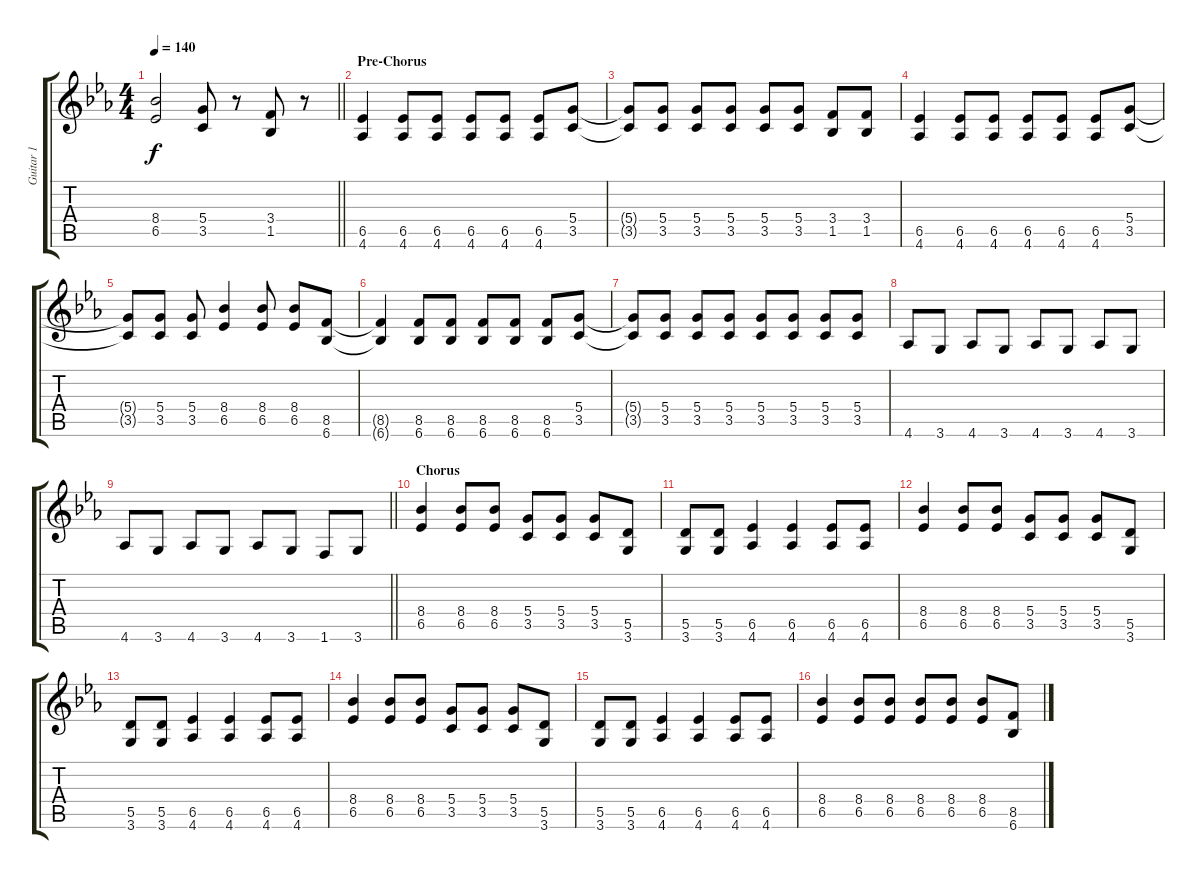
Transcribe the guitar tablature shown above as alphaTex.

\track ("Guitar 1" "Guitar 1") {instrument distortionguitar}
\staff {score tabs}
\tuning (E4 B3 G3 D3 A2 E2) {hide}
\ts (4 4)
\tempo 140
\clef g2
\barLineRight lightlight
\ks eb
(8.4{t} 6.5{t}).2{dy f} (5.4 3.5).8 r.8 (3.4 1.5).8 r.8 |
\section ("" "Pre-Chorus")
(6.5 4.6).4 (6.5 4.6).8 (6.5 4.6).8 (6.5 4.6).8 (6.5 4.6).8 (6.5 4.6).8 (5.4 3.5).8 |
(5.4{t} 3.5{t}).8 (5.4 3.5).8 (5.4 3.5).8 (5.4 3.5).8 (5.4 3.5).8 (5.4 3.5).8 (3.4 1.5).8 (3.4 1.5).8 |
(6.5 4.6).4 (6.5 4.6).8 (6.5 4.6).8 (6.5 4.6).8 (6.5 4.6).8 (6.5 4.6).8 (5.4 3.5).8 |
(5.4{t} 3.5{t}).8 (5.4 3.5).8 (5.4 3.5).8 (8.4 6.5).4 (8.4 6.5).8 (8.4 6.5).8 (8.5 6.6).8 |
(8.5{t} 6.6{t}).4 (8.5 6.6).8 (8.5 6.6).8 (8.5 6.6).8 (8.5 6.6).8 (8.5 6.6).8 (5.4 3.5).8 |
(5.4{t} 3.5{t}).8 (5.4 3.5).8 (5.4 3.5).8 (5.4 3.5).8 (5.4 3.5).8 (5.4 3.5).8 (5.4 3.5).8 (5.4 3.5).8 |
4.6.8 3.6.8 4.6.8 3.6.8 4.6.8 3.6.8 4.6.8 3.6.8 |
\barLineRight lightlight
4.6.8 3.6.8 4.6.8 3.6.8 4.6.8 3.6.8 1.6.8 3.6.8 |
\section ("" "Chorus")
(8.4 6.5).4 (8.4 6.5).8 (8.4 6.5).8 (5.4 3.5).8 (5.4 3.5).8 (5.4 3.5).8 (5.5 3.6).8 |
(5.5 3.6).8 (5.5 3.6).8 (6.5 4.6).4 (6.5 4.6).4 (6.5 4.6).8 (6.5 4.6).8 |
(8.4 6.5).4 (8.4 6.5).8 (8.4 6.5).8 (5.4 3.5).8 (5.4 3.5).8 (5.4 3.5).8 (5.5 3.6).8 |
(5.5 3.6).8 (5.5 3.6).8 (6.5 4.6).4 (6.5 4.6).4 (6.5 4.6).8 (6.5 4.6).8 |
(8.4 6.5).4 (8.4 6.5).8 (8.4 6.5).8 (5.4 3.5).8 (5.4 3.5).8 (5.4 3.5).8 (5.5 3.6).8 |
(5.5 3.6).8 (5.5 3.6).8 (6.5 4.6).4 (6.5 4.6).4 (6.5 4.6).8 (6.5 4.6).8 |
(8.4 6.5).4 (8.4 6.5).8 (8.4 6.5).8 (8.4 6.5).8 (8.4 6.5).8 (8.4 6.5).8 (8.5 6.6).8
